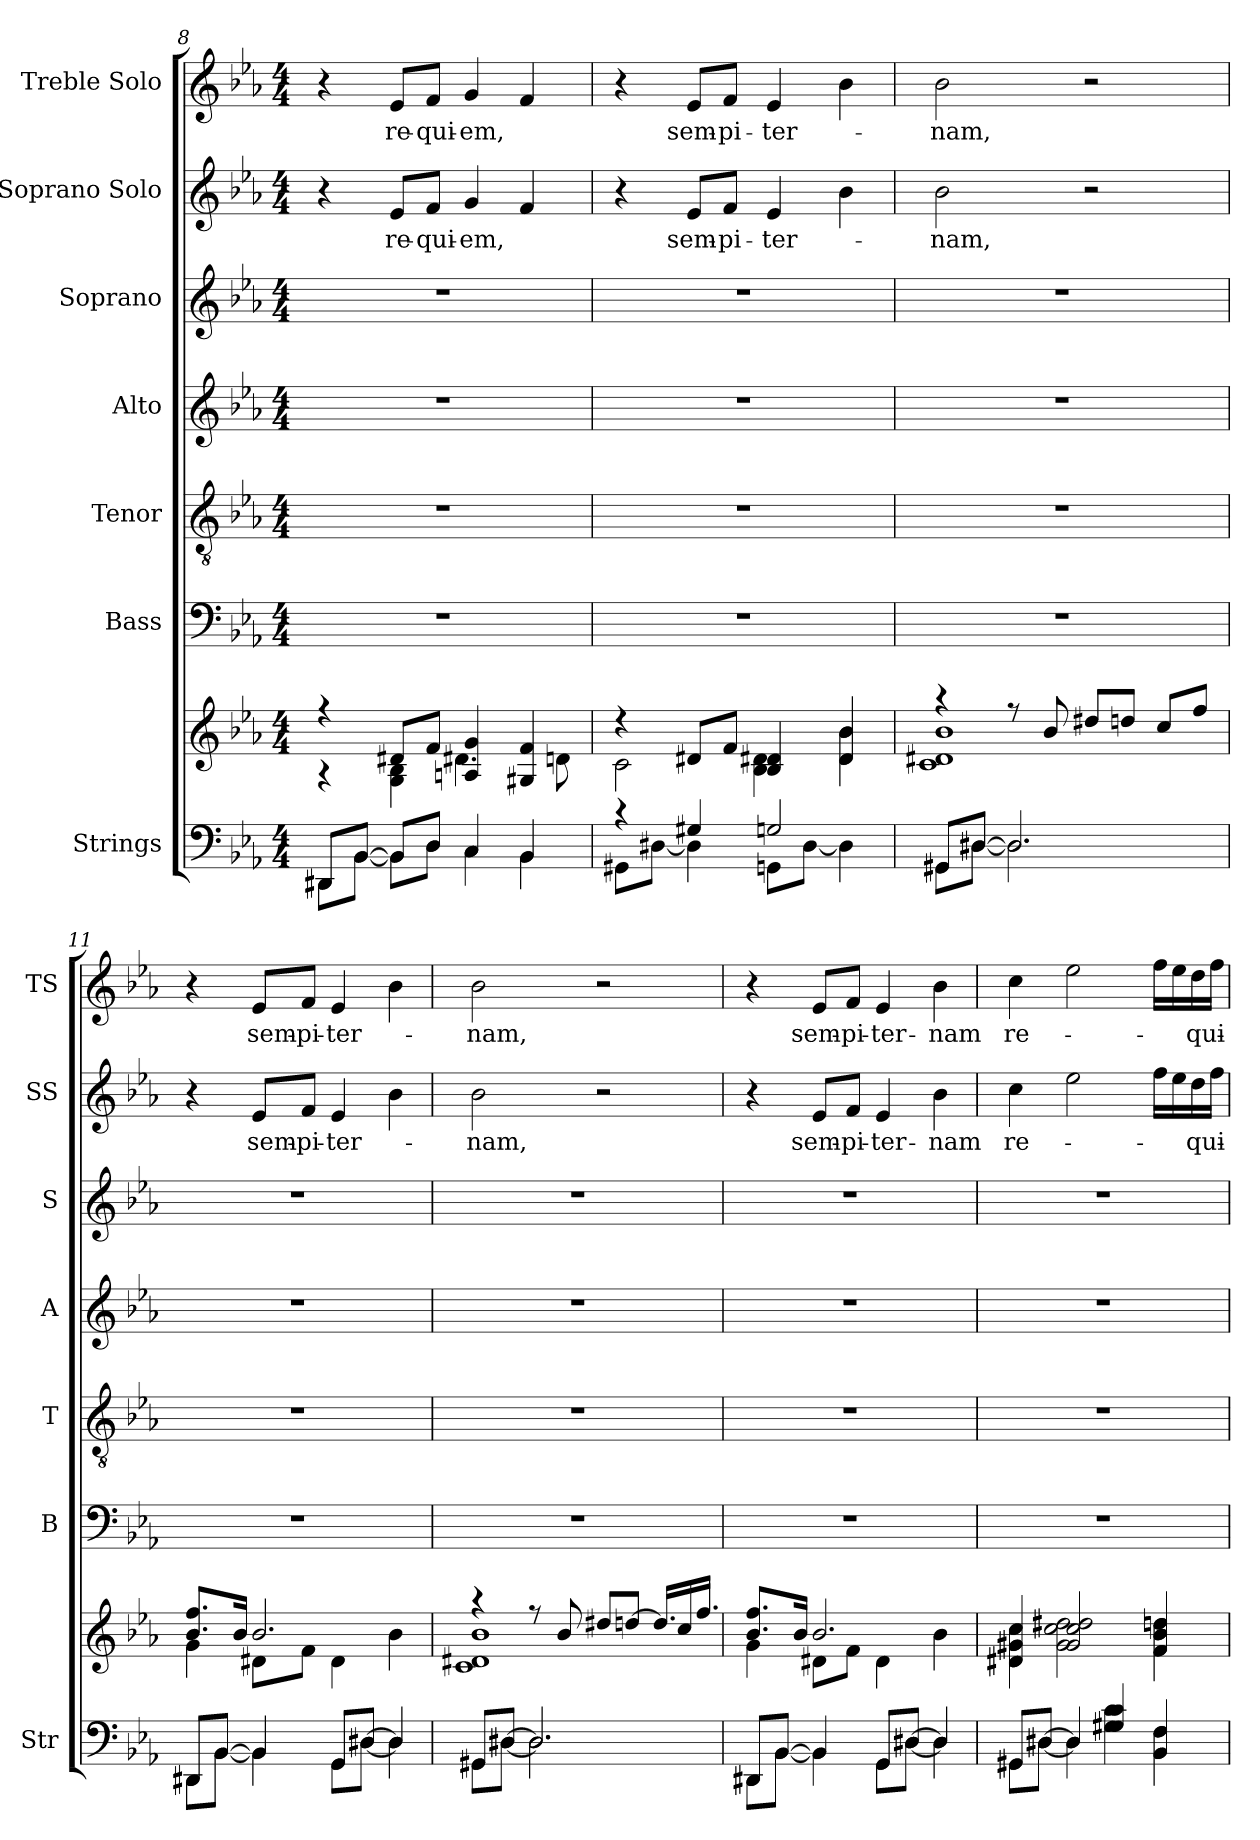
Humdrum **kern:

**kern	**kern	**kern	**kern	**kern	**kern	**kern	**text	**kern	**text
*part7	*part7	*part6	*part5	*part4	*part3	*part2	*part2	*part1	*part1
*staff8	*staff7	*staff6	*staff5	*staff4	*staff3	*staff2	*staff2	*staff1	*staff1
*I"Strings	*	*I"Bass	*I"Tenor	*I"Alto	*I"Soprano	*I"Soprano Solo	*	*I"Treble Solo	*
*I'Str	*	*I'B	*I'T	*I'A	*I'S	*I'SS	*	*I'TS	*
*clefF4	*clefG2	*clefF4	*clefGv2	*clefG2	*clefG2	*clefG2	*	*clefG2	*
*k[b-e-a-]	*k[b-e-a-]	*k[b-e-a-]	*k[b-e-a-]	*k[b-e-a-]	*k[b-e-a-]	*k[b-e-a-]	*	*k[b-e-a-]	*
*M4/4	*M4/4	*M4/4	*M4/4	*M4/4	*M4/4	*M4/4	*	*M4/4	*
=8	=8	=8	=8	=8	=8	=8	=8	=8	=8
*^	*^	*	*	*	*	*	*	*	*
8DD#X/L	8DD#X\L	4r	4r	1r	1r	1r	1r	4r	.	4r	.
[8BB-/J	[8BB-\J	.	.	.	.	.	.	.	.	.	.
8BB-/L]	8BB-\L]	8d#X/L	4G\ 4B-\	.	.	.	.	8e-L	re-	8e-L	re-
!	!	!	!	!	!	!	!	!	!LO:LY:b	!	!LO:LY:b
8D/J	8D\J	8f/J	.	.	.	.	.	8fJ	-qui-	8fJ	-qui-
!	!	!	!	!	!	!	!	!	!LO:LY:b	!	!LO:LY:b
4C/	4C\	4An/ 4g/	4.d#X\	.	.	.	.	4g	-em,	4g	-em,
4BB-/	4BB-\	4G#X/ 4f/	.	.	.	.	.	4f	.	4f	.
.	.	.	8dn\	.	.	.	.	.	.	.	.
=9	=9	=9	=9	=9	=9	=9	=9	=9	=9	=9	=9
4r	8GG#X\L	4r	2c\	1r	1r	1r	1r	4r	.	4r	.
.	[8D#X\J	.	.	.	.	.	.	.	.	.	.
4G#X/	4D#\]	8d#X/L	.	.	.	.	.	8e-L	sem-	8e-L	sem-
!	!	!	!	!	!	!	!	!	!LO:LY:b	!	!LO:LY:b
.	.	8f/J	.	.	.	.	.	8fJ	-pi-	8fJ	-pi-
2Gn/	8GGn\L	4B-/ 4d#/	4B-\ 4d#X\	.	.	.	.	4e-	-ter-	4e-	-ter-
.	[8D#\J	.	.	.	.	.	.	.	.	.	.
.	4D#\]	4d#/ 4b-/	4d#\ 4b-\	.	.	.	.	4b-	.	4b-	.
=10	=10	=10	=10	=10	=10	=10	=10	=10	=10	=10	=10
!	!	!	!	!	!	!	!	!	!LO:LY:b	!	!LO:LY:b
8GG#X/L	8GG#X\L	4r	1c\ 1d#X\ 1b-\	1r	1r	1r	1r	2b-	-nam,	2b-	-nam,
[8D#X/J	[8D#X\J	.	.	.	.	.	.	.	.	.	.
2.D#/]	2.D#\]	8r	.	.	.	.	.	.	.	.	.
.	.	8b-/	.	.	.	.	.	.	.	.	.
.	.	8dd#X/L	.	.	.	.	.	2r	.	2r	.
.	.	8ddn/J	.	.	.	.	.	.	.	.	.
.	.	8cc/L	.	.	.	.	.	.	.	.	.
.	.	8ff/J	.	.	.	.	.	.	.	.	.
=11	=11	=11	=11	=11	=11	=11	=11	=11	=11	=11	=11
8DD#X/L	8DD#X\L	8.b-/ 8.ff/L	4g\	1r	1r	1r	1r	4r	.	4r	.
[8BB-/J	[8BB-\J	.	.	.	.	.	.	.	.	.	.
.	.	16b-/Jk	.	.	.	.	.	.	.	.	.
4BB-/]	4BB-\]	2.b-/	8d#X\L	.	.	.	.	8e-L	sem-	8e-L	sem-
!	!	!	!	!	!	!	!	!	!LO:LY:b	!	!LO:LY:b
.	.	.	8f\J	.	.	.	.	8fJ	-pi-	8fJ	-pi-
8GG/L	8GG\L	.	4d#\	.	.	.	.	4e-	-ter-	4e-	-ter-
[8D#X/J	[8D#X\J	.	.	.	.	.	.	.	.	.	.
4D#/]	4D#\]	.	4b-\	.	.	.	.	4b-	.	4b-	.
=12	=12	=12	=12	=12	=12	=12	=12	=12	=12	=12	=12
!	!	!	!	!	!	!	!	!	!LO:LY:b	!	!LO:LY:b
8GG#X/L	8GG#X\L	4r	1c\ 1d#X\ 1b-\	1r	1r	1r	1r	2b-	-nam,	2b-	-nam,
[8D#X/J	[8D#X\J	.	.	.	.	.	.	.	.	.	.
2.D#/]	2.D#\]	8r	.	.	.	.	.	.	.	.	.
.	.	8b-/	.	.	.	.	.	.	.	.	.
.	.	8dd#X/L	.	.	.	.	.	2r	.	2r	.
.	.	[8ddn/J	.	.	.	.	.	.	.	.	.
.	.	16.dd/LL]	.	.	.	.	.	.	.	.	.
.	.	16cc/	.	.	.	.	.	.	.	.	.
.	.	16.ff/JJ	.	.	.	.	.	.	.	.	.
=13	=13	=13	=13	=13	=13	=13	=13	=13	=13	=13	=13
8DD#X/L	8DD#X\L	8.b-/ 8.ff/L	4g\	1r	1r	1r	1r	4r	.	4r	.
[8BB-/J	[8BB-\J	.	.	.	.	.	.	.	.	.	.
.	.	16b-/Jk	.	.	.	.	.	.	.	.	.
4BB-/]	4BB-\]	2.b-/	8d#X\L	.	.	.	.	8e-L	sem-	8e-L	sem-
!	!	!	!	!	!	!	!	!	!LO:LY:b	!	!LO:LY:b
.	.	.	8f\J	.	.	.	.	8fJ	-pi-	8fJ	-pi-
8GG/L	8GG\L	.	4d#\	.	.	.	.	4e-	-ter-	4e-	-ter-
[8D#X/J	[8D#X\J	.	.	.	.	.	.	.	.	.	.
!	!	!	!	!	!	!	!	!	!LO:LY:b	!	!LO:LY:b
4D#/]	4D#\]	.	4b-\	.	.	.	.	4b-	-nam	4b-	-nam
=14	=14	=14	=14	=14	=14	=14	=14	=14	=14	=14	=14
!	!	!	!	!	!	!	!	!	!LO:LY:b	!	!LO:LY:b
8GG#X/L	8GG#X\L	4d#X/ 4g#X/ 4cc/	4d#X\ 4g#X\ 4cc\	1r	1r	1r	1r	4cc	re-	4cc	re-
[8D#X/J	[8D#X\J	.	.	.	.	.	.	.	.	.	.
4D#/]	4D#\]	2g#/ 2cc/ 2dd#X/	2g#\ 2cc\ 2dd#X\	.	.	.	.	2ee-	.	2ee-	.
4G#X/ 4c/	4G#X\ 4c\	.	.	.	.	.	.	.	.	.	.
4BB-/ 4F/	4BB-\ 4F\	4f/ 4b-/ 4ddn/	4f\ 4b-\ 4ddn\	.	.	.	.	16ffLL	.	16ffLL	.
.	.	.	.	.	.	.	.	16ee-	.	16ee-	.
!	!	!	!	!	!	!	!	!	!LO:LY:b	!	!LO:LY:b
.	.	.	.	.	.	.	.	16dd	-qui-	16dd	-qui-
.	.	.	.	.	.	.	.	16ffJJ	.	16ffJJ	.
*v	*v	*	*	*	*	*	*	*	*	*	*
*	*v	*v	*	*	*	*	*	*	*	*
=	=	=	=	=	=	=	=	=	=
*-	*-	*-	*-	*-	*-	*-	*-	*-	*-
